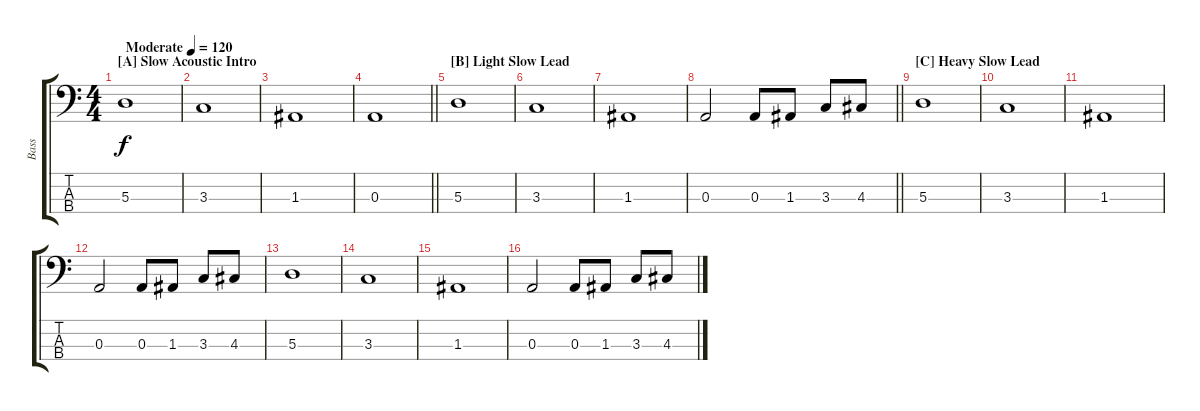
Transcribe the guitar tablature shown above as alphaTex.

\track ("Bass" "Bass") {instrument electricbassfinger}
\staff {score tabs}
\tuning (G2 D2 A1 E1) {hide}
\ts (4 4)
\section ("" "[A] Slow Acoustic Intro")
\tempo (120 "Moderate")
\clef f4
\ks c
5.3.1{dy f instrument electricbassfinger} |
3.3.1 |
1.3.1 |
\barLineRight lightlight
0.3.1 |
\section ("" "[B] Light Slow Lead")
5.3.1 |
3.3.1 |
1.3.1 |
\barLineRight lightlight
0.3.2 0.3.8 1.3.8 3.3.8 4.3.8 |
\section ("" "[C] Heavy Slow Lead")
5.3.1 |
3.3.1 |
1.3.1 |
0.3.2 0.3.8 1.3.8 3.3.8 4.3.8 |
5.3.1 |
3.3.1 |
1.3.1 |
0.3.2 0.3.8 1.3.8 3.3.8 4.3.8
